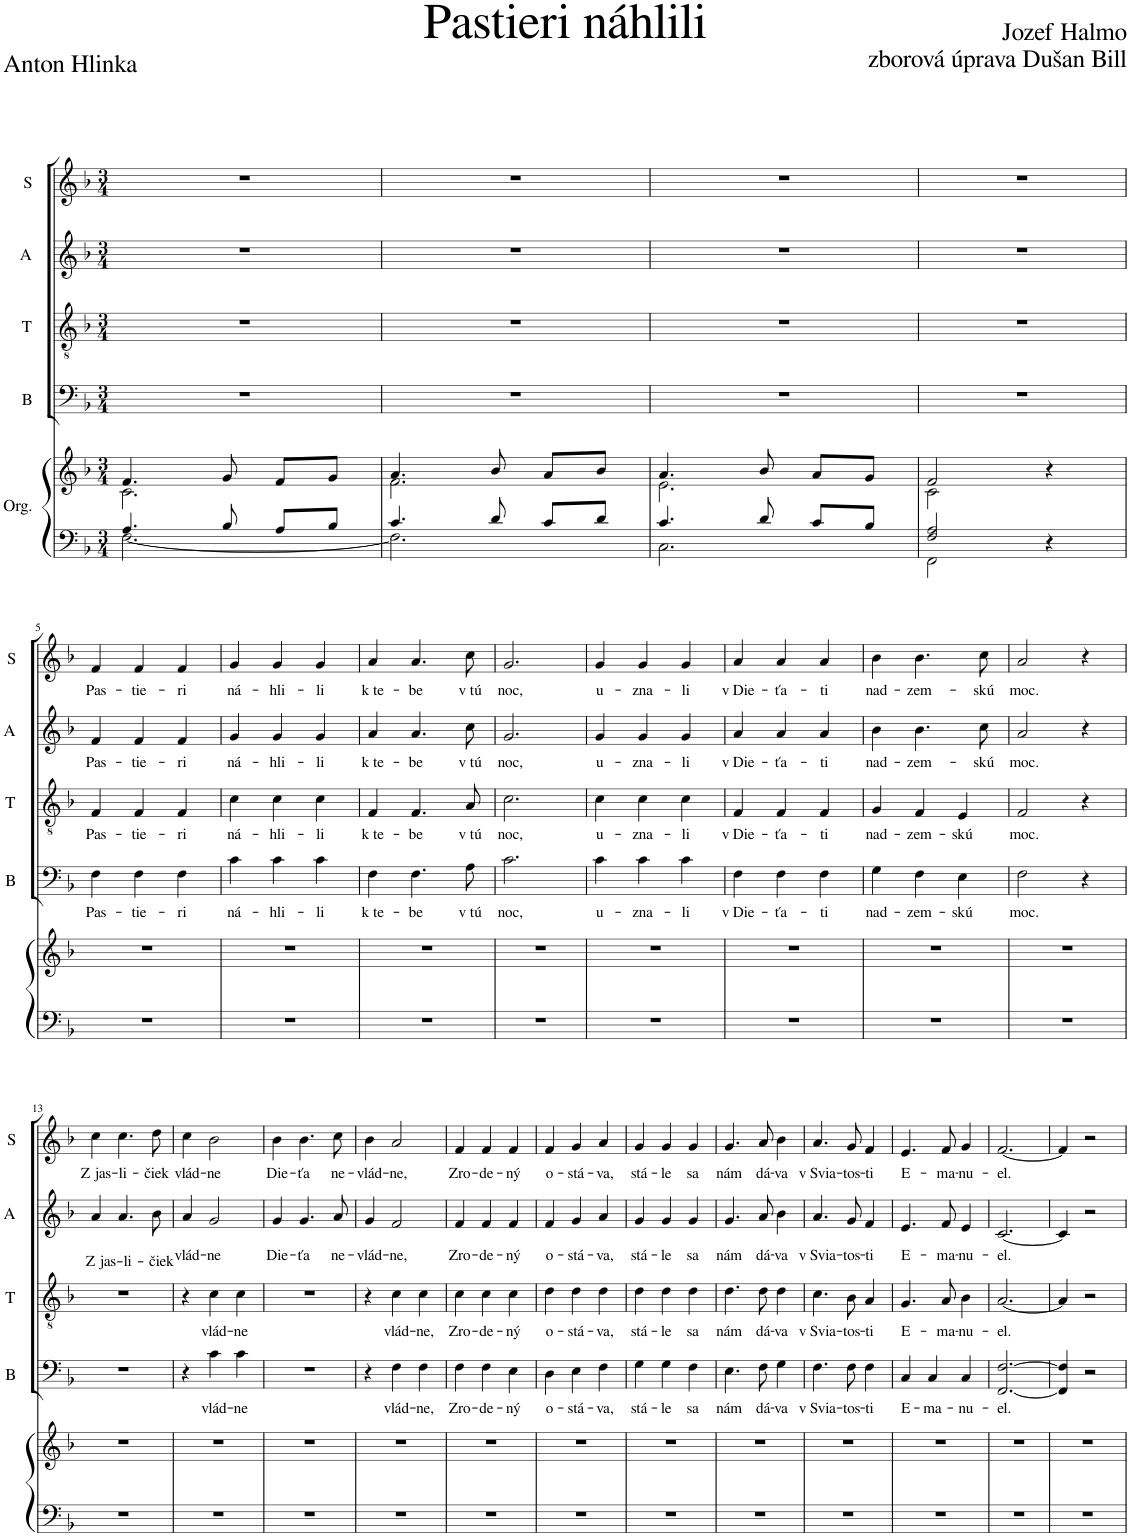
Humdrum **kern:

**kern	**kern	**kern	**text	**kern	**text	**kern	**text	**kern	**text
*part5	*part5	*part4	*part4	*part3	*part3	*part2	*part2	*part1	*part1
*staff6	*staff5	*staff4	*staff4	*staff3	*staff3	*staff2	*staff2	*staff1	*staff1
*I"Org.	*	*I"B	*	*I"T	*	*I"A	*	*I"S	*
*	*	*I'B	*	*I'T	*	*I'A	*	*I'S	*
*clefF4	*clefG2	*clefF4	*	*clefGv2	*	*clefG2	*	*clefG2	*
*k[b-]	*k[b-]	*k[b-]	*	*k[b-]	*	*k[b-]	*	*k[b-]	*
*M3/4	*M3/4	*M3/4	*	*M3/4	*	*M3/4	*	*M3/4	*
=1	=1	=1	=1	=1	=1	=1	=1	=1	=1
*^	*^	*	*	*	*	*	*	*	*
4.A/	[2.F\	4.f/	2.c\	2.r	.	2.r	.	2.r	.	2.r	.
8B-/	.	8g/	.	.	.	.	.	.	.	.	.
8A/L	.	8f/L	.	.	.	.	.	.	.	.	.
8B-/J	.	8g/J	.	.	.	.	.	.	.	.	.
=2	=2	=2	=2	=2	=2	=2	=2	=2	=2	=2	=2
4.c/	2.F\]	4.a/	2.f\	2.r	.	2.r	.	2.r	.	2.r	.
8d/	.	8b-/	.	.	.	.	.	.	.	.	.
8c/L	.	8a/L	.	.	.	.	.	.	.	.	.
8d/J	.	8b-/J	.	.	.	.	.	.	.	.	.
=3	=3	=3	=3	=3	=3	=3	=3	=3	=3	=3	=3
4.c/	2.C\	4.a/	2.e\	2.r	.	2.r	.	2.r	.	2.r	.
8d/	.	8b-/	.	.	.	.	.	.	.	.	.
8c/L	.	8a/L	.	.	.	.	.	.	.	.	.
8B-/J	.	8g/J	.	.	.	.	.	.	.	.	.
=4	=4	=4	=4	=4	=4	=4	=4	=4	=4	=4	=4
2F/ 2A/	2FF\	2f/	2c\	2.r	.	2.r	.	2.r	.	2.r	.
4r	4ryy	4r	4ryy	.	.	.	.	.	.	.	.
!!LO:LB:g=z
=5	=5	=5	=5	=5	=5	=5	=5	=5	=5	=5	=5
!	!	!	!	!	!LO:LY:b	!	!LO:LY:b	!	!LO:LY:b	!	!LO:LY:b
*v	*v	*	*	*	*	*	*	*	*	*	*
*	*v	*v	*	*	*	*	*	*	*	*
2.r	2.r	4F\	Pas-	4F/	Pas-	4f/	Pas-	4f/	Pas-
!	!	!	!LO:LY:b	!	!LO:LY:b	!	!LO:LY:b	!	!LO:LY:b
.	.	4F\	-tie-	4F/	-tie-	4f/	-tie-	4f/	-tie-
!	!	!	!LO:LY:b	!	!LO:LY:b	!	!LO:LY:b	!	!LO:LY:b
.	.	4F\	-ri	4F/	-ri	4f/	-ri	4f/	-ri
=6	=6	=6	=6	=6	=6	=6	=6	=6	=6
!	!	!	!LO:LY:b	!	!LO:LY:b	!	!LO:LY:b	!	!LO:LY:b
2.r	2.r	4c\	ná-	4c\	ná-	4g/	ná-	4g/	ná-
!	!	!	!LO:LY:b	!	!LO:LY:b	!	!LO:LY:b	!	!LO:LY:b
.	.	4c\	-hli-	4c\	-hli-	4g/	-hli-	4g/	-hli-
!	!	!	!LO:LY:b	!	!LO:LY:b	!	!LO:LY:b	!	!LO:LY:b
.	.	4c\	-li	4c\	-li	4g/	-li	4g/	-li
=7	=7	=7	=7	=7	=7	=7	=7	=7	=7
!	!	!	!LO:LY:b	!	!LO:LY:b	!	!LO:LY:b	!	!LO:LY:b
2.r	2.r	4F\	k te-	4F/	k te-	4a/	k te-	4a/	k te-
!	!	!	!LO:LY:b	!	!LO:LY:b	!	!LO:LY:b	!	!LO:LY:b
.	.	4.F\	-be	4.F/	-be	4.a/	-be	4.a/	-be
!	!	!	!LO:LY:b	!	!LO:LY:b	!	!LO:LY:b	!	!LO:LY:b
.	.	8A\	v tú	8A/	v tú	8cc\	v tú	8cc\	v tú
=8	=8	=8	=8	=8	=8	=8	=8	=8	=8
!	!	!	!LO:LY:b	!	!LO:LY:b	!	!LO:LY:b	!	!LO:LY:b
2.r	2.r	2.c\	noc,	2.c\	noc,	2.g/	noc,	2.g/	noc,
=9	=9	=9	=9	=9	=9	=9	=9	=9	=9
!	!	!	!LO:LY:b	!	!LO:LY:b	!	!LO:LY:b	!	!LO:LY:b
2.r	2.r	4c\	u-	4c\	u-	4g/	u-	4g/	u-
!	!	!	!LO:LY:b	!	!LO:LY:b	!	!LO:LY:b	!	!LO:LY:b
.	.	4c\	-zna-	4c\	-zna-	4g/	-zna-	4g/	-zna-
!	!	!	!LO:LY:b	!	!LO:LY:b	!	!LO:LY:b	!	!LO:LY:b
.	.	4c\	-li	4c\	-li	4g/	-li	4g/	-li
=10	=10	=10	=10	=10	=10	=10	=10	=10	=10
!	!	!	!LO:LY:b	!	!LO:LY:b	!	!LO:LY:b	!	!LO:LY:b
2.r	2.r	4F\	v Die-	4F/	v Die-	4a/	v Die-	4a/	v Die-
!	!	!	!LO:LY:b	!	!LO:LY:b	!	!LO:LY:b	!	!LO:LY:b
.	.	4F\	-ťa-	4F/	-ťa-	4a/	-ťa-	4a/	-ťa-
!	!	!	!LO:LY:b	!	!LO:LY:b	!	!LO:LY:b	!	!LO:LY:b
.	.	4F\	-ti	4F/	-ti	4a/	-ti	4a/	-ti
=11	=11	=11	=11	=11	=11	=11	=11	=11	=11
!	!	!	!LO:LY:b	!	!LO:LY:b	!	!LO:LY:b	!	!LO:LY:b
2.r	2.r	4G\	nad-	4G/	nad-	4b-\	nad-	4b-\	nad-
!	!	!	!LO:LY:b	!	!LO:LY:b	!	!LO:LY:b	!	!LO:LY:b
.	.	4F\	-zem-	4F/	-zem-	4.b-\	-zem-	4.b-\	-zem-
!	!	!	!LO:LY:b	!	!LO:LY:b	!	!	!	!
.	.	4E\	-skú	4E/	-skú	.	.	.	.
!	!	!	!	!	!	!	!LO:LY:b	!	!LO:LY:b
.	.	.	.	.	.	8cc\	-skú	8cc\	-skú
=12	=12	=12	=12	=12	=12	=12	=12	=12	=12
!	!	!	!LO:LY:b	!	!LO:LY:b	!	!LO:LY:b	!	!LO:LY:b
2.r	2.r	2F\	moc.	2F/	moc.	2a/	moc.	2a/	moc.
.	.	4r	.	4r	.	4r	.	4r	.
!!LO:LB:g=z
=13	=13	=13	=13	=13	=13	=13	=13	=13	=13
!	!	!	!	!	!	!	!LO:LY:b	!	!LO:LY:b
2.r	2.r	2.r	.	2.r	.	4a/	Z jas-	4cc\	Z jas-
!	!	!	!	!	!	!	!LO:LY:b	!	!LO:LY:b
.	.	.	.	.	.	4.a/	-li-	4.cc\	-li-
!	!	!	!	!	!	!	!LO:LY:b	!	!LO:LY:b
.	.	.	.	.	.	8b-\	-čiek	8dd\	-čiek
=14	=14	=14	=14	=14	=14	=14	=14	=14	=14
!	!	!	!	!	!	!	!LO:LY:b	!	!LO:LY:b
2.r	2.r	4r	.	4r	.	4a/	vlád-	4cc\	vlád-
!	!	!	!LO:LY:b	!	!LO:LY:b	!	!LO:LY:b	!	!LO:LY:b
.	.	4c\	vlád-	4c\	vlád-	2g/	-ne	2b-\	-ne
!	!	!	!LO:LY:b	!	!LO:LY:b	!	!	!	!
.	.	4c\	-ne	4c\	-ne	.	.	.	.
=15	=15	=15	=15	=15	=15	=15	=15	=15	=15
!	!	!	!	!	!	!	!LO:LY:b	!	!LO:LY:b
2.r	2.r	2.r	.	2.r	.	4g/	Die-	4b-\	Die-
!	!	!	!	!	!	!	!LO:LY:b	!	!LO:LY:b
.	.	.	.	.	.	4.g/	-ťa	4.b-\	-ťa
!	!	!	!	!	!	!	!LO:LY:b	!	!LO:LY:b
.	.	.	.	.	.	8a/	ne-	8cc\	ne-
=16	=16	=16	=16	=16	=16	=16	=16	=16	=16
!	!	!	!	!	!	!	!LO:LY:b	!	!LO:LY:b
2.r	2.r	4r	.	4r	.	4g/	-vlád-	4b-\	-vlád-
!	!	!	!LO:LY:b	!	!LO:LY:b	!	!LO:LY:b	!	!LO:LY:b
.	.	4F\	-vlád-	4c\	-vlád-	2f/	-ne,	2a/	-ne,
!	!	!	!LO:LY:b	!	!LO:LY:b	!	!	!	!
.	.	4F\	-ne,	4c\	-ne,	.	.	.	.
=17	=17	=17	=17	=17	=17	=17	=17	=17	=17
!	!	!	!LO:LY:b	!	!LO:LY:b	!	!LO:LY:b	!	!LO:LY:b
2.r	2.r	4F\	Zro-	4c\	Zro-	4f/	Zro-	4f/	Zro-
!	!	!	!LO:LY:b	!	!LO:LY:b	!	!LO:LY:b	!	!LO:LY:b
.	.	4F\	-de-	4c\	-de-	4f/	-de-	4f/	-de-
!	!	!	!LO:LY:b	!	!LO:LY:b	!	!LO:LY:b	!	!LO:LY:b
.	.	4E\	-ný	4c\	-ný	4f/	-ný	4f/	-ný
=18	=18	=18	=18	=18	=18	=18	=18	=18	=18
!	!	!	!LO:LY:b	!	!LO:LY:b	!	!LO:LY:b	!	!LO:LY:b
2.r	2.r	4D\	o-	4d\	o-	4f/	o-	4f/	o-
!	!	!	!LO:LY:b	!	!LO:LY:b	!	!LO:LY:b	!	!LO:LY:b
.	.	4E\	-stá-	4d\	-stá-	4g/	-stá-	4g/	-stá-
!	!	!	!LO:LY:b	!	!LO:LY:b	!	!LO:LY:b	!	!LO:LY:b
.	.	4F\	-va,	4d\	-va,	4a/	-va,	4a/	-va,
=19	=19	=19	=19	=19	=19	=19	=19	=19	=19
!	!	!	!LO:LY:b	!	!LO:LY:b	!	!LO:LY:b	!	!LO:LY:b
2.r	2.r	4G\	stá-	4d\	stá-	4g/	stá-	4g/	stá-
!	!	!	!LO:LY:b	!	!LO:LY:b	!	!LO:LY:b	!	!LO:LY:b
.	.	4G\	-le	4d\	-le	4g/	-le	4g/	-le
!	!	!	!LO:LY:b	!	!LO:LY:b	!	!LO:LY:b	!	!LO:LY:b
.	.	4F\	sa	4d\	sa	4g/	sa	4g/	sa
=20	=20	=20	=20	=20	=20	=20	=20	=20	=20
!	!	!	!LO:LY:b	!	!LO:LY:b	!	!LO:LY:b	!	!LO:LY:b
2.r	2.r	4.E\	nám	4.d\	nám	4.g/	nám	4.g/	nám
!	!	!	!LO:LY:b	!	!LO:LY:b	!	!LO:LY:b	!	!LO:LY:b
.	.	8F\	dá-	8d\	dá-	8a/	dá-	8a/	dá-
!	!	!	!LO:LY:b	!	!LO:LY:b	!	!LO:LY:b	!	!LO:LY:b
.	.	4G\	-va	4d\	-va	4b-\	-va	4b-\	-va
=21	=21	=21	=21	=21	=21	=21	=21	=21	=21
!	!	!	!LO:LY:b	!	!LO:LY:b	!	!LO:LY:b	!	!LO:LY:b
2.r	2.r	4.F\	v Svia-	4.c\	v Svia-	4.a/	v Svia-	4.a/	v Svia-
!	!	!	!LO:LY:b	!	!LO:LY:b	!	!LO:LY:b	!	!LO:LY:b
.	.	8F\	-tos-	8B-\	-tos-	8g/	-tos-	8g/	-tos-
!	!	!	!LO:LY:b	!	!LO:LY:b	!	!LO:LY:b	!	!LO:LY:b
.	.	4F\	-ti	4A/	-ti	4f/	-ti	4f/	-ti
=22	=22	=22	=22	=22	=22	=22	=22	=22	=22
!	!	!	!LO:LY:b	!	!LO:LY:b	!	!LO:LY:b	!	!LO:LY:b
2.r	2.r	4C/	E-	4.G/	E-	4.e/	E-	4.e/	E-
!	!	!	!LO:LY:b	!	!	!	!	!	!
.	.	4C/	-ma-	.	.	.	.	.	.
!	!	!	!	!	!LO:LY:b	!	!LO:LY:b	!	!LO:LY:b
.	.	.	.	8A/	-ma-	8f/	-ma-	8f/	-ma-
!	!	!	!LO:LY:b	!	!LO:LY:b	!	!LO:LY:b	!	!LO:LY:b
.	.	4C/	-nu-	4B-\	-nu-	4e/	-nu-	4g/	-nu-
=23	=23	=23	=23	=23	=23	=23	=23	=23	=23
!	!	!	!LO:LY:b	!	!LO:LY:b	!	!LO:LY:b	!	!LO:LY:b
2.r	2.r	[2.FF/ [2.F/	-el.	[2.A/	-el.	[2.c/	-el.	[2.f/	-el.
=24	=24	=24	=24	=24	=24	=24	=24	=24	=24
2.r	2.r	4FF/] 4F/]	.	4A/]	.	4c/]	.	4f/]	.
.	.	2r	.	2r	.	2r	.	2r	.
=	=	=	=	=	=	=	=	=	=
*-	*-	*-	*-	*-	*-	*-	*-	*-	*-
